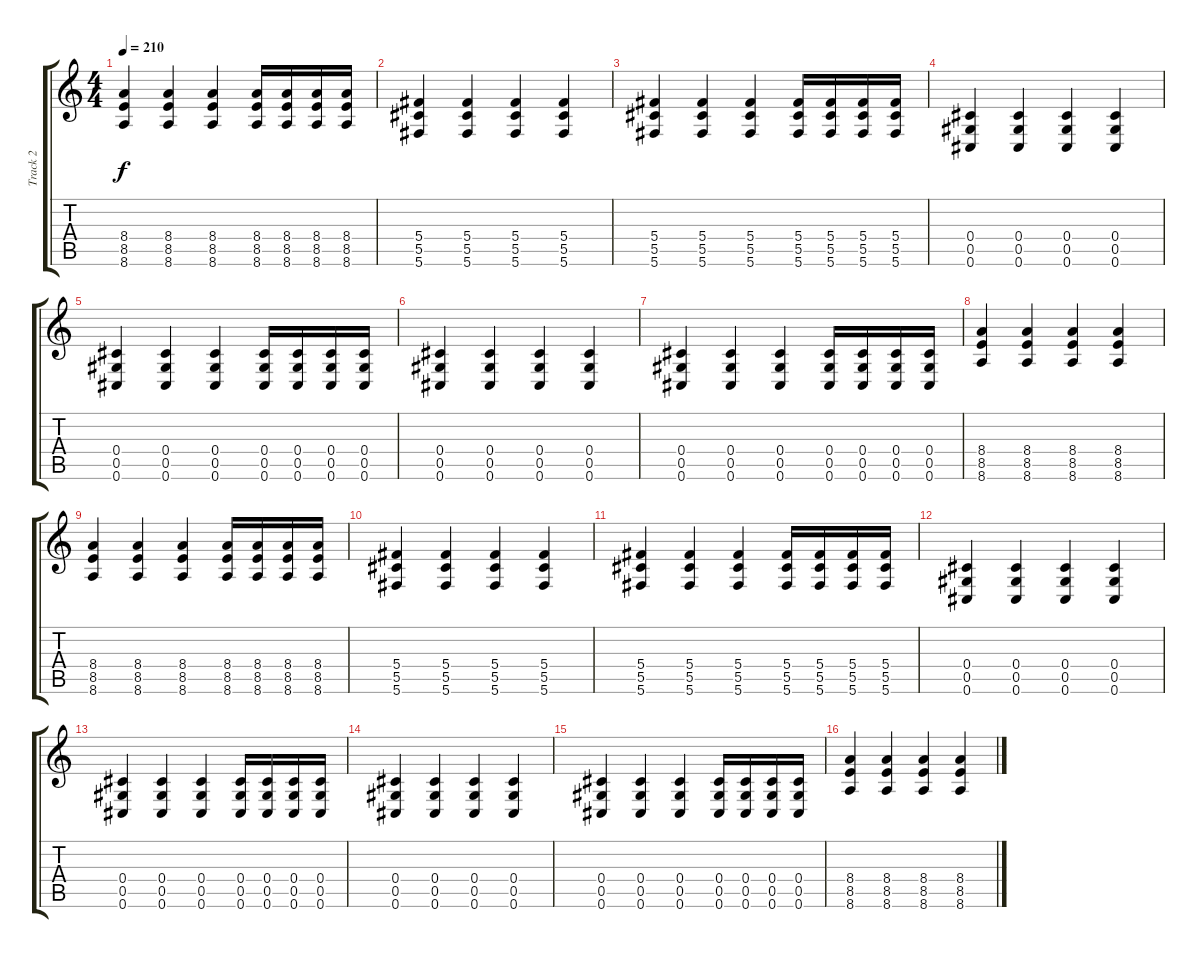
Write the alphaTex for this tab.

\track ("Track 2" "Track 2") {instrument distortionguitar}
\staff {score tabs}
\tuning (Eb4 Bb3 Gb3 Db3 Ab2 Db2) {hide}
\ts (4 4)
\tempo 210
\clef g2
\ks c
(8.4 8.5 8.6).4{dy f} (8.4 8.5 8.6).4 (8.4 8.5 8.6).4 (8.4 8.5 8.6).16 (8.4 8.5 8.6).16 (8.4 8.5 8.6).16 (8.4 8.5 8.6).16 |
(5.4 5.5 5.6).4 (5.4 5.5 5.6).4 (5.4 5.5 5.6).4 (5.4 5.5 5.6).4 |
(5.4 5.5 5.6).4 (5.4 5.5 5.6).4 (5.4 5.5 5.6).4 (5.4 5.5 5.6).16 (5.4 5.5 5.6).16 (5.4 5.5 5.6).16 (5.4 5.5 5.6).16 |
(0.4 0.5 0.6).4 (0.4 0.5 0.6).4 (0.4 0.5 0.6).4 (0.4 0.5 0.6).4 |
(0.4 0.5 0.6).4 (0.4 0.5 0.6).4 (0.4 0.5 0.6).4 (0.4 0.5 0.6).16 (0.4 0.5 0.6).16 (0.4 0.5 0.6).16 (0.4 0.5 0.6).16 |
(0.4 0.5 0.6).4 (0.4 0.5 0.6).4 (0.4 0.5 0.6).4 (0.4 0.5 0.6).4 |
(0.4 0.5 0.6).4 (0.4 0.5 0.6).4 (0.4 0.5 0.6).4 (0.4 0.5 0.6).16 (0.4 0.5 0.6).16 (0.4 0.5 0.6).16 (0.4 0.5 0.6).16 |
(8.4 8.5 8.6).4 (8.4 8.5 8.6).4 (8.4 8.5 8.6).4 (8.4 8.5 8.6).4 |
(8.4 8.5 8.6).4 (8.4 8.5 8.6).4 (8.4 8.5 8.6).4 (8.4 8.5 8.6).16 (8.4 8.5 8.6).16 (8.4 8.5 8.6).16 (8.4 8.5 8.6).16 |
(5.4 5.5 5.6).4 (5.4 5.5 5.6).4 (5.4 5.5 5.6).4 (5.4 5.5 5.6).4 |
(5.4 5.5 5.6).4 (5.4 5.5 5.6).4 (5.4 5.5 5.6).4 (5.4 5.5 5.6).16 (5.4 5.5 5.6).16 (5.4 5.5 5.6).16 (5.4 5.5 5.6).16 |
(0.4 0.5 0.6).4 (0.4 0.5 0.6).4 (0.4 0.5 0.6).4 (0.4 0.5 0.6).4 |
(0.4 0.5 0.6).4 (0.4 0.5 0.6).4 (0.4 0.5 0.6).4 (0.4 0.5 0.6).16 (0.4 0.5 0.6).16 (0.4 0.5 0.6).16 (0.4 0.5 0.6).16 |
(0.4 0.5 0.6).4 (0.4 0.5 0.6).4 (0.4 0.5 0.6).4 (0.4 0.5 0.6).4 |
(0.4 0.5 0.6).4 (0.4 0.5 0.6).4 (0.4 0.5 0.6).4 (0.4 0.5 0.6).16 (0.4 0.5 0.6).16 (0.4 0.5 0.6).16 (0.4 0.5 0.6).16 |
(8.4 8.5 8.6).4 (8.4 8.5 8.6).4 (8.4 8.5 8.6).4 (8.4 8.5 8.6).4
